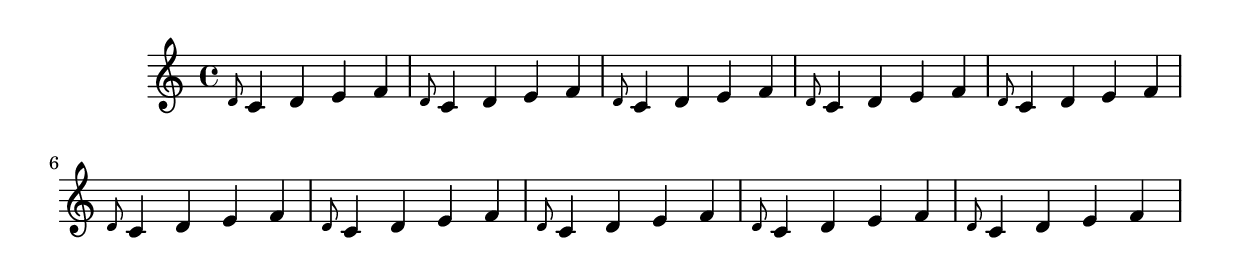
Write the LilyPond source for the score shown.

\version "2.6.0"
\header {
    texidoc = "When grace notes are entered with unfolded repeats,
line breaks take place before  grace  notes.
"
}
    

\score{
  \context Voice \relative c'{
    \repeat unfold  10 {\grace d8 c4 d e f}

  }
}

